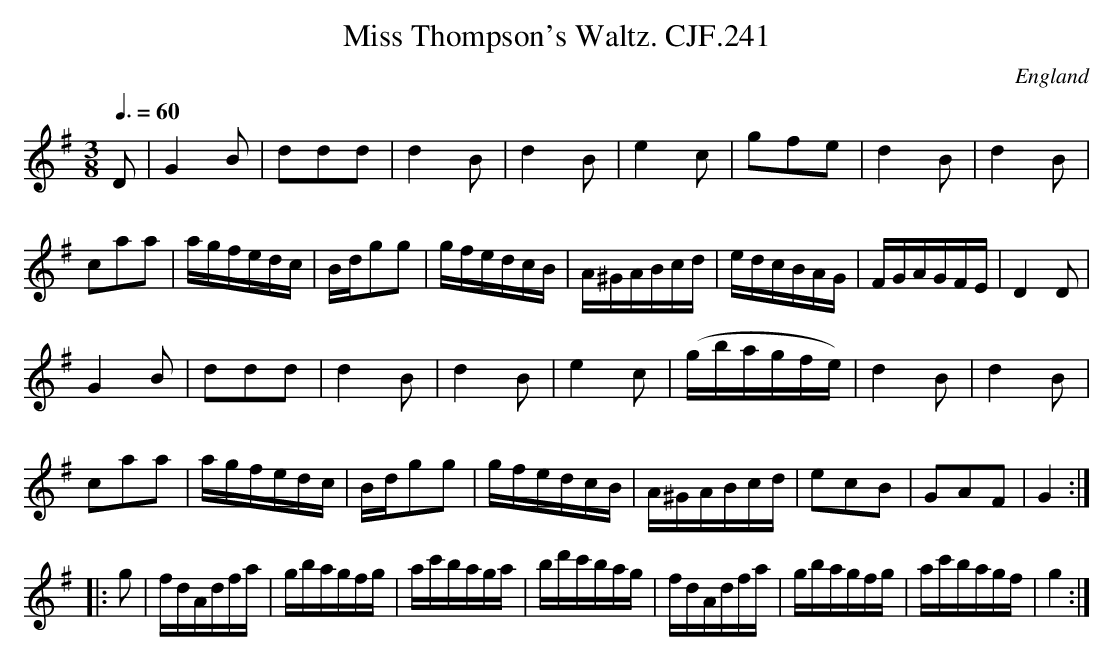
X:1
T:Miss Thompson's Waltz. CJF.241
L:1/16
M:3/8
O:England
Q:3/8=60
K:G
D2|G4B2|d2d2d2|d4B2|d4B2|\
e4c2|g2f2e2|d4B2|d4B2|!
c2a2a2|agfedc|Bdg2g2|gfedcB|\
A^GABcd|edcBAG|FGAGFE|D4D2|!
G4B2|d2d2d2|d4B2|d4B2|\
e4c2|(gbagfe)|d4B2|d4B2|!
c2a2a2|agfedc|Bdg2g2|gfedcB|\
A^GABcd|e2c2B2|G2A2F2|G4:|!
|:g2|fdAdfa|gbagfg|ac'baga|bd'c'bag|\
fdAdfa|gbagfg|ac'bagf|g4:|
